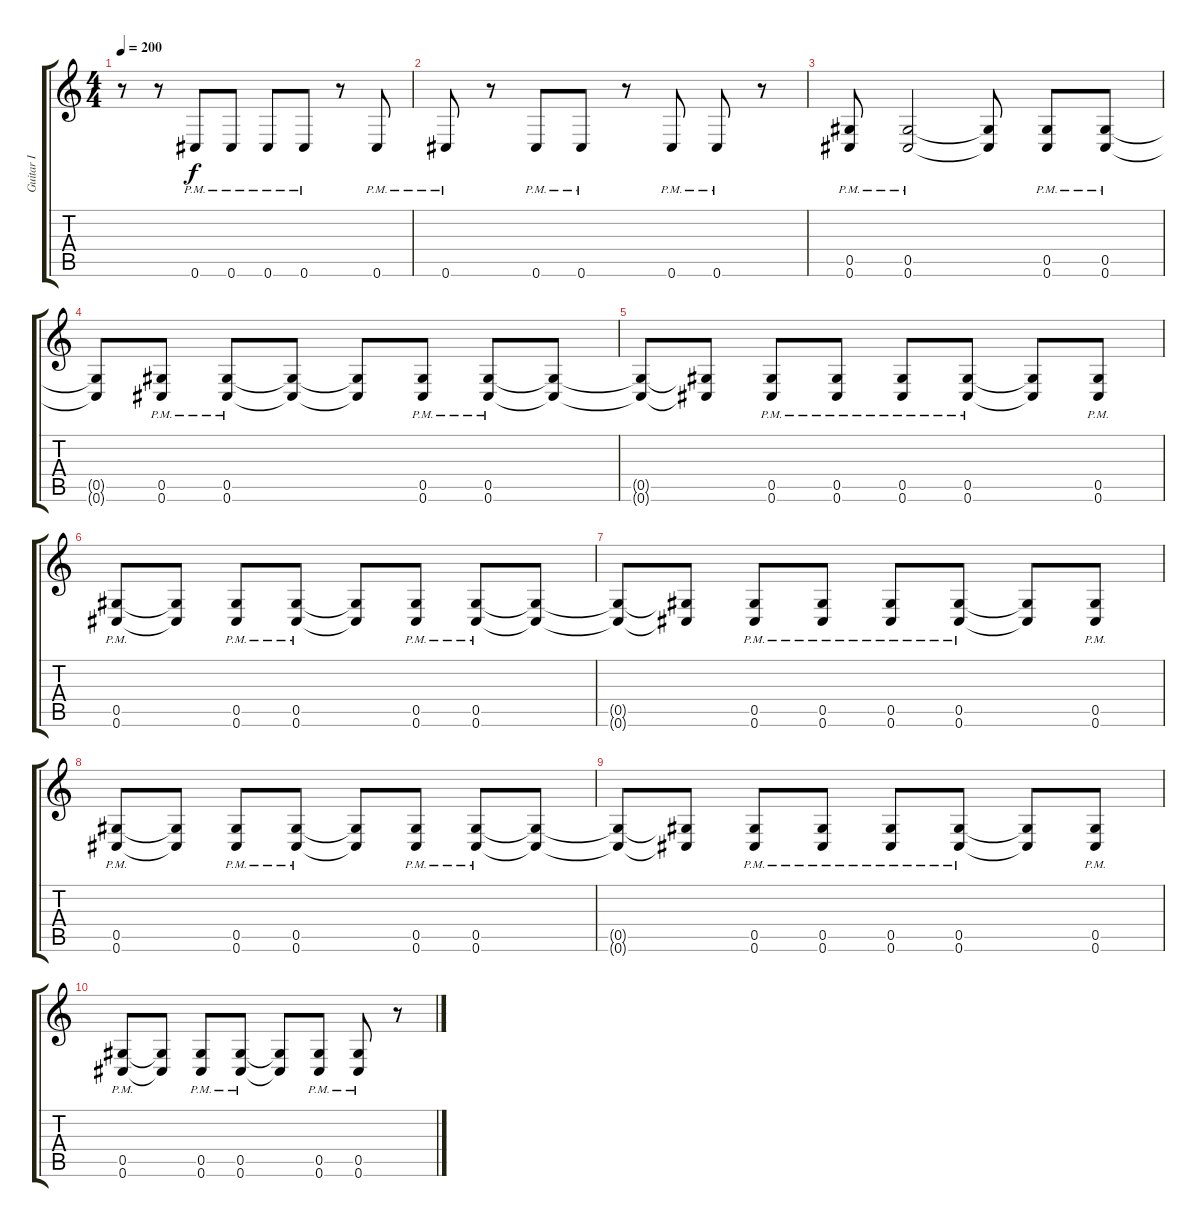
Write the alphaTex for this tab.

\track ("Guitar I" "Guitar I") {instrument distortionguitar}
\staff {score tabs}
\tuning (Eb4 Bb3 Gb3 Db3 Ab2 Db2) {hide}
\ts (4 4)
\tempo 200
\clef g2
\ks c
r.8{dy f} r.8 0.6{pm}.8 0.6{pm}.8 0.6{pm}.8 0.6{pm}.8 r.8 0.6{pm}.8 |
0.6{pm}.8 r.8 0.6{pm}.8 0.6{pm}.8 r.8 0.6{pm}.8 0.6{pm}.8 r.8 |
(0.5{pm} 0.6{pm}).8 (0.5{pm} 0.6{pm}).2 (0.5{t} 0.6{t}).8 (0.5{pm} 0.6{pm}).8 (0.5{pm} 0.6).8 |
(0.5{t} 0.6{t}).8 (0.5{pm} 0.6{pm}).8 (0.5{pm} 0.6{pm}).8 (0.5{t} 0.6{t}).8 (0.5{t} 0.6{t}).8 (0.5{pm} 0.6{pm}).8 (0.5{pm} 0.6{pm}).8 (0.5{t} 0.6{t}).8 |
(0.5{t} 0.6{t}).8 (0.5{t} 0.6{t}).8 (0.5{pm} 0.6{pm}).8 (0.5{pm} 0.6{pm}).8 (0.5{pm} 0.6{pm}).8 (0.5{pm} 0.6{pm}).8 (0.5{t} 0.6{t}).8 (0.5{pm} 0.6{pm}).8 |
(0.5{pm} 0.6{pm}).8 (0.5{t} 0.6{t}).8 (0.5{pm} 0.6{pm}).8 (0.5{pm} 0.6{pm}).8 (0.5{t} 0.6{t}).8 (0.5{pm} 0.6{pm}).8 (0.5{pm} 0.6{pm}).8 (0.5{t} 0.6{t}).8 |
(0.5{t} 0.6{t}).8 (0.5{t} 0.6{t}).8 (0.5{pm} 0.6{pm}).8 (0.5{pm} 0.6{pm}).8 (0.5{pm} 0.6{pm}).8 (0.5{pm} 0.6{pm}).8 (0.5{t} 0.6{t}).8 (0.5{pm} 0.6{pm}).8 |
(0.5{pm} 0.6{pm}).8 (0.5{t} 0.6{t}).8 (0.5{pm} 0.6{pm}).8 (0.5{pm} 0.6{pm}).8 (0.5{t} 0.6{t}).8 (0.5{pm} 0.6{pm}).8 (0.5{pm} 0.6{pm}).8 (0.5{t} 0.6{t}).8 |
(0.5{t} 0.6{t}).8 (0.5{t} 0.6{t}).8 (0.5{pm} 0.6{pm}).8 (0.5{pm} 0.6{pm}).8 (0.5{pm} 0.6{pm}).8 (0.5{pm} 0.6{pm}).8 (0.5{t} 0.6{t}).8 (0.5{pm} 0.6{pm}).8 |
(0.5{pm} 0.6{pm}).8 (0.5{t} 0.6{t}).8 (0.5{pm} 0.6{pm}).8 (0.5{pm} 0.6{pm}).8 (0.5{t} 0.6{t}).8 (0.5{pm} 0.6{pm}).8 (0.5{pm} 0.6{pm}).8 r.8
